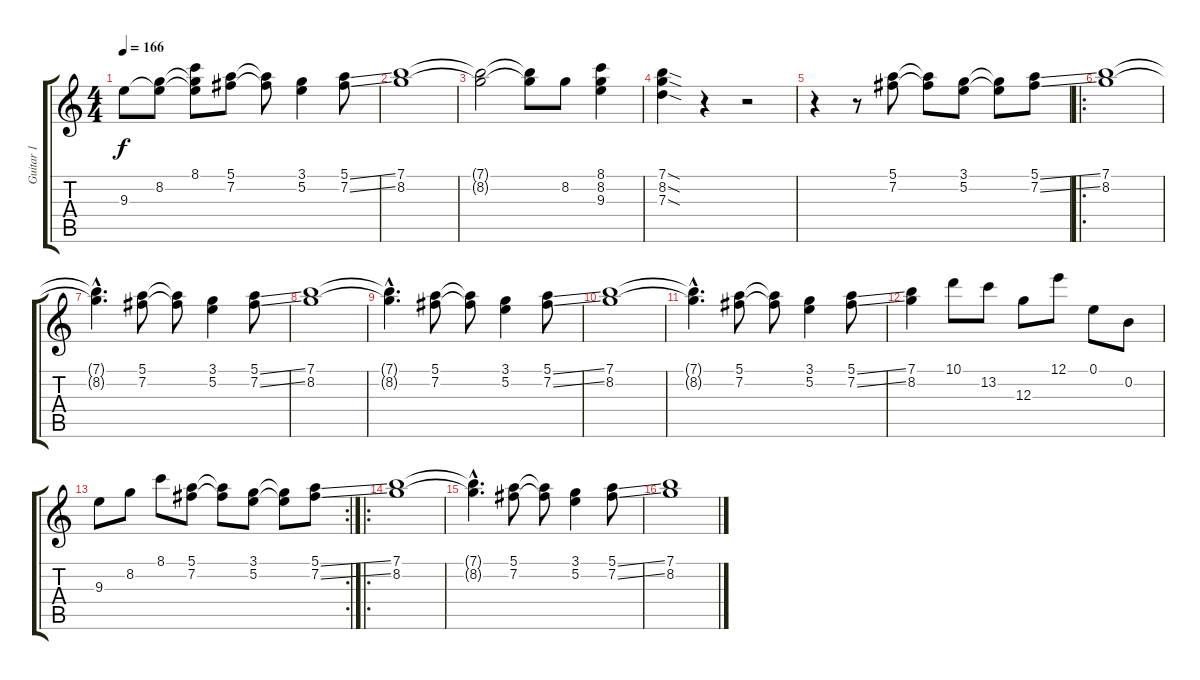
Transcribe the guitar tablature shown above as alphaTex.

\track ("Guitar 1" "Guitar 1") {instrument electricguitarclean}
\staff {score tabs}
\tuning (E4 B3 G3 D3 A2 E2) {hide}
\ts (4 4)
\tempo 166
\clef g2
\ks c
9.3.8{dy f} (8.2 9.3{t}).8 (8.1 8.2{t} 9.3{t}).8 (5.1 7.2).8 (5.1{t} 7.2{t}).8 (3.1 5.2).4 (5.1{ss} 7.2{ss}).8 |
(7.1 8.2).1 |
(7.1{t} 8.2{t}).2 (7.1{t} 8.2{t}).8 8.2.8 (8.1 8.2 9.3).4 |
(7.1{sod} 8.2{sod} 7.3{sod}).4 r.4 r.2 |
r.4 r.8 (5.1 7.2).8 (5.1{t} 7.2{t}).8 (3.1 5.2).8 (3.1{t} 5.2{t}).8 (5.1{ss} 7.2{ss}).8 |
\ro
(7.1 8.2).1 |
(7.1{hac t} 8.2{hac t}).4{d} (5.1 7.2).8 (5.1{t} 7.2{t}).8 (3.1 5.2).4 (5.1{ss} 7.2{ss}).8 |
(7.1 8.2).1 |
(7.1{hac t} 8.2{hac t}).4{d} (5.1 7.2).8 (5.1{t} 7.2{t}).8 (3.1 5.2).4 (5.1{ss} 7.2{ss}).8 |
(7.1 8.2).1 |
(7.1{hac t} 8.2{hac t}).4{d} (5.1 7.2).8 (5.1{t} 7.2{t}).8 (3.1 5.2).4 (5.1{ss} 7.2{ss}).8 |
(7.1 8.2).4 10.1.8 13.2.8 12.3.8 12.1.8 0.1.8 0.2.8 |
\rc 2
9.3.8 8.2.8 8.1.8 (5.1 7.2).8 (5.1{t} 7.2{t}).8 (3.1 5.2).8 (3.1{t} 5.2{t}).8 (5.1{ss} 7.2{ss}).8 |
\ro
(7.1 8.2).1 |
(7.1{hac t} 8.2{hac t}).4{d} (5.1 7.2).8 (5.1{t} 7.2{t}).8 (3.1 5.2).4 (5.1{ss} 7.2{ss}).8 |
(7.1 8.2).1
